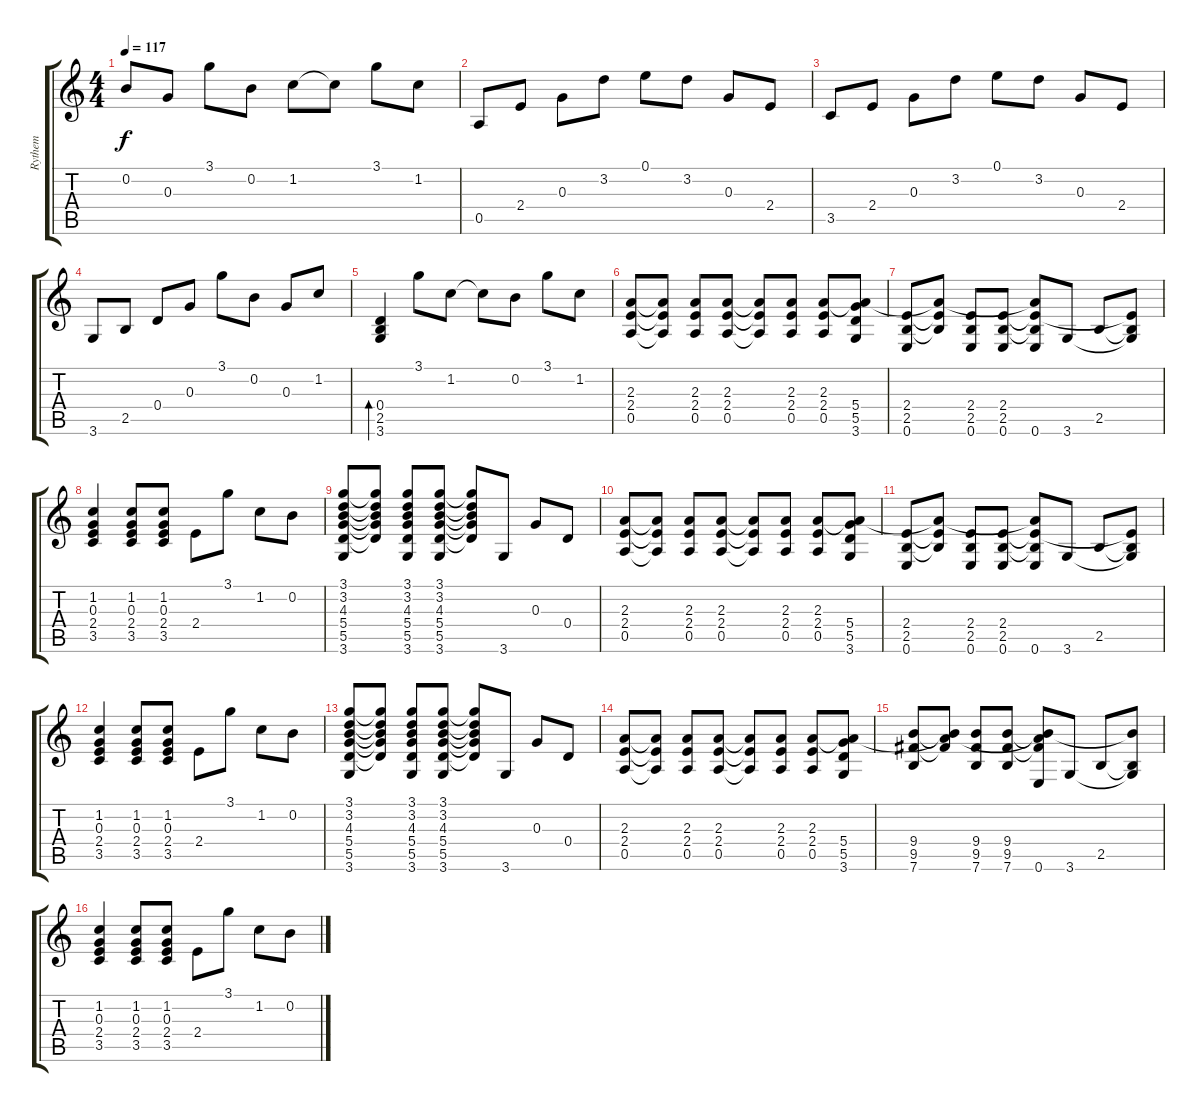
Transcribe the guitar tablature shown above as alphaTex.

\track ("Rythem" "Rythem") {instrument acousticguitarsteel}
\staff {score tabs}
\tuning (E4 B3 G3 D3 A2 E2) {hide}
\ts (4 4)
\tempo 117
\clef g2
\ks c
0.2.8{dy f} 0.3.8 3.1.8 0.2.8 1.2.8 1.2{t}.8 3.1.8 1.2.8 |
0.5.8 2.4.8 0.3.8 3.2.8 0.1.8 3.2.8 0.3.8 2.4.8 |
3.5.8 2.4.8 0.3.8 3.2.8 0.1.8 3.2.8 0.3.8 2.4.8 |
3.6.8 2.5.8 0.4.8 0.3.8 3.1.8 0.2.8 0.3.8 1.2.8 |
(0.4 2.5 3.6).4{bd 120} 3.1.8 1.2.8 1.2{t}.8 0.2.8 3.1.8 1.2.8 |
(2.3 2.4 0.5).8 (2.3{t} 2.4{t} 0.5{t}).8 (2.3 2.4 0.5).8 (2.3 2.4 0.5).8 (2.3{t} 2.4{t} 0.5{t}).8 (2.3 2.4 0.5).8 (2.3 2.4 0.5).8 (2.3{t} 5.4 5.5 3.6).8 |
(2.4 2.5 0.6).8 (2.3{t} 2.4{t} 2.5{t}).8 (2.4 2.5 0.6).8 (2.4 2.5 0.6).8 (2.3{t} 2.4{t} 2.5{t} 0.6).8 3.6.8 2.5.8 (2.4{t} 2.5{t} 3.6{t}).8 |
(1.2 0.3 2.4 3.5).4 (1.2 0.3 2.4 3.5).8 (1.2 0.3 2.4 3.5).8 2.4.8 3.1.8 1.2.8 0.2.8 |
(3.1 3.2 4.3 5.4 5.5 3.6).8 (3.1{t} 3.2{t} 4.3{t} 5.4{t} 5.5{t}).8 (3.1 3.2 4.3 5.4 5.5 3.6).8 (3.1 3.2 4.3 5.4 5.5 3.6).8 (3.1{t} 3.2{t} 4.3{t} 5.4{t} 5.5{t}).8 3.6.8 0.3.8 0.4.8 |
(2.3 2.4 0.5).8 (2.3{t} 2.4{t} 0.5{t}).8 (2.3 2.4 0.5).8 (2.3 2.4 0.5).8 (2.3{t} 2.4{t} 0.5{t}).8 (2.3 2.4 0.5).8 (2.3 2.4 0.5).8 (2.3{t} 5.4 5.5 3.6).8 |
(2.4 2.5 0.6).8 (2.3{t} 2.4{t} 2.5{t}).8 (2.4 2.5 0.6).8 (2.4 2.5 0.6).8 (2.3{t} 2.4{t} 2.5{t} 0.6).8 3.6.8 2.5.8 (2.4{t} 2.5{t} 3.6{t}).8 |
(1.2 0.3 2.4 3.5).4 (1.2 0.3 2.4 3.5).8 (1.2 0.3 2.4 3.5).8 2.4.8 3.1.8 1.2.8 0.2.8 |
(3.1 3.2 4.3 5.4 5.5 3.6).8 (3.1{t} 3.2{t} 4.3{t} 5.4{t} 5.5{t}).8 (3.1 3.2 4.3 5.4 5.5 3.6).8 (3.1 3.2 4.3 5.4 5.5 3.6).8 (3.1{t} 3.2{t} 4.3{t} 5.4{t} 5.5{t}).8 3.6.8 0.3.8 0.4.8 |
(2.3 2.4 0.5).8 (2.3{t} 2.4{t} 0.5{t}).8 (2.3 2.4 0.5).8 (2.3 2.4 0.5).8 (2.3{t} 2.4{t} 0.5{t}).8 (2.3 2.4 0.5).8 (2.3 2.4 0.5).8 (2.3{t} 5.4 5.5 3.6).8 |
(9.4 9.5 7.6).8 (2.3{t} 9.4{t} 9.5{t}).8 (9.4 9.5 7.6).8 (9.4 9.5 7.6).8 (2.3{t} 9.4{t} 9.5{t} 0.6).8 3.6.8 2.5.8 (9.4{t} 2.5{t} 3.6{t}).8 |
(1.2 0.3 2.4 3.5).4 (1.2 0.3 2.4 3.5).8 (1.2 0.3 2.4 3.5).8 2.4.8 3.1.8 1.2.8 0.2.8
